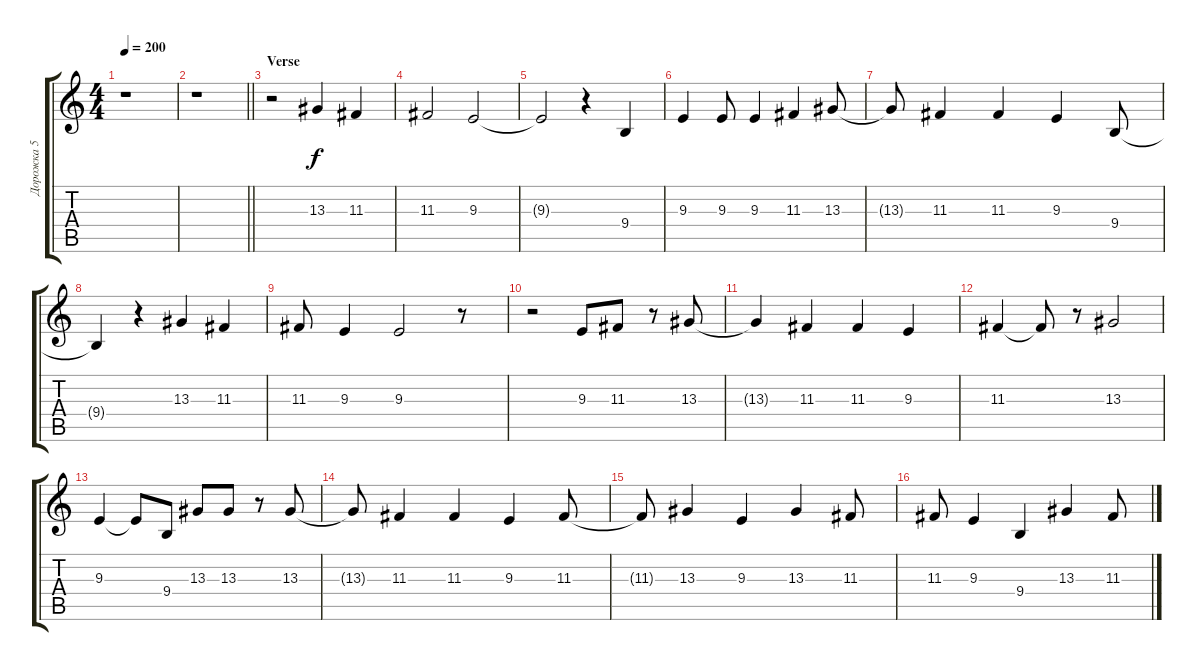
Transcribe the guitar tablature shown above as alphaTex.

\track ("Дорожка 5" "Дорожка 5") {instrument altosax}
\staff {score tabs}
\tuning (E4 B3 G3 D3 A2 E2) {hide}
\ts (4 4)
\tempo 200
\clef g2
\ks c
r.1{dy f} |
\barLineRight lightlight
r.1 |
\section ("" "Verse")
r.2 13.3.4 11.3.4 |
11.3.2 9.3.2 |
9.3{t}.2 r.4 9.4.4 |
9.3.4 9.3.8 9.3.4 11.3.4 13.3.8 |
13.3{t}.8 11.3.4 11.3.4 9.3.4 9.4.8 |
9.4{t}.4 r.4 13.3.4 11.3.4 |
11.3.8 9.3.4 9.3.2 r.8 |
r.2 9.3.8 11.3.8 r.8 13.3.8 |
13.3{t}.4 11.3.4 11.3.4 9.3.4 |
11.3.4 11.3{t}.8 r.8 13.3.2 |
9.3.4 9.3{t}.8 9.4.8 13.3.8 13.3.8 r.8 13.3.8 |
13.3{t}.8 11.3.4 11.3.4 9.3.4 11.3.8 |
11.3{t}.8 13.3.4 9.3.4 13.3.4 11.3.8 |
11.3.8 9.3.4 9.4.4 13.3.4 11.3.8
